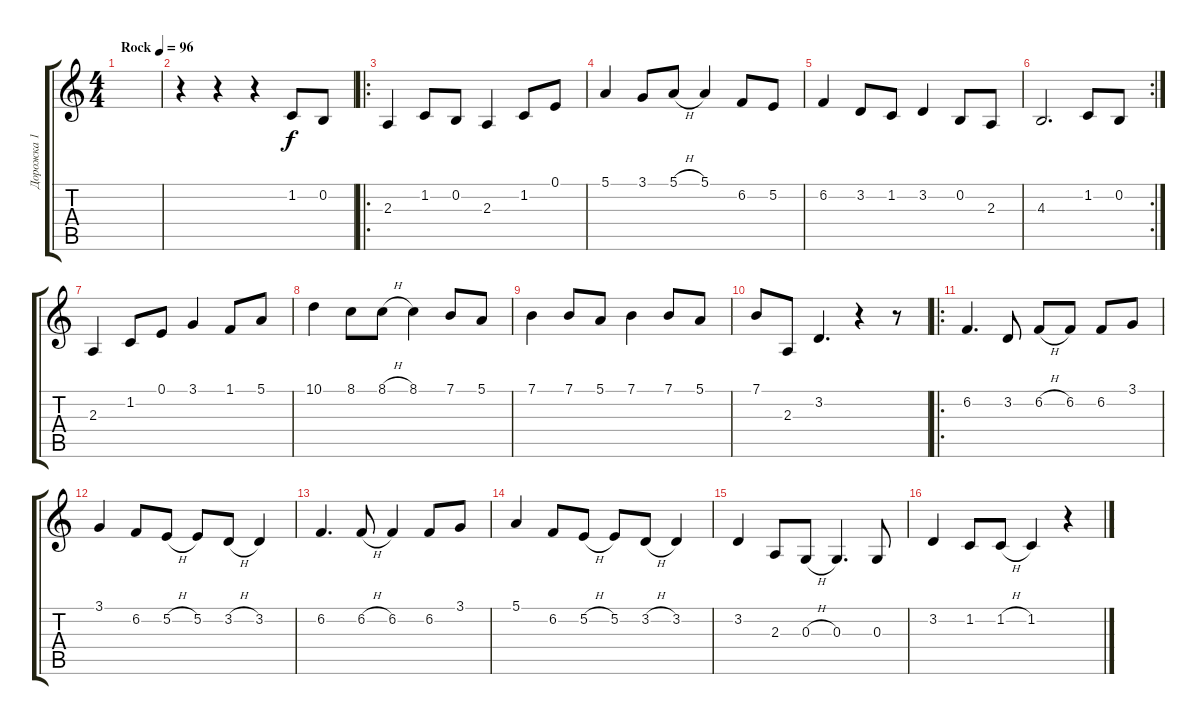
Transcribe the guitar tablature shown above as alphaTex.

\track ("Дорожка 1" "Дорожка 1") {instrument acousticgrandpiano}
\staff {score tabs}
\tuning (E4 B3 G3 D3 A2 E2) {hide}
\ts (4 4)
\tempo (96 "Rock")
\clef g2
\ks c
|
r.4 r.4 r.4 1.2.8 0.2.8 |
\ro
2.3.4 1.2.8 0.2.8 2.3.4 1.2.8 0.1.8 |
5.1.4 3.1.8 5.1{h}.8 5.1.4 6.2.8 5.2.8 |
6.2.4 3.2.8 1.2.8 3.2.4 0.2.8 2.3.8 |
\rc 2
4.3.2{d} 1.2.8 0.2.8 |
2.3.4 1.2.8 0.1.8 3.1.4 1.1.8 5.1.8 |
10.1.4 8.1.8 8.1{h}.8 8.1.4 7.1.8 5.1.8 |
7.1.4 7.1.8 5.1.8 7.1.4 7.1.8 5.1.8 |
7.1.8 2.3.8 3.2.4{d} r.4 r.8 |
\ro
6.2.4{d} 3.2.8 6.2{h}.8 6.2.8 6.2.8 3.1.8 |
3.1.4 6.2.8 5.2{h}.8 5.2.8 3.2{h}.8 3.2.4 |
6.2.4{d} 6.2{h}.8 6.2.4 6.2.8 3.1.8 |
5.1.4 6.2.8 5.2{h}.8 5.2.8 3.2{h}.8 3.2.4 |
3.2.4 2.3.8 0.3{h}.8 0.3.4{d} 0.3.8 |
3.2.4 1.2.8 1.2{h}.8 1.2.4 r.4
